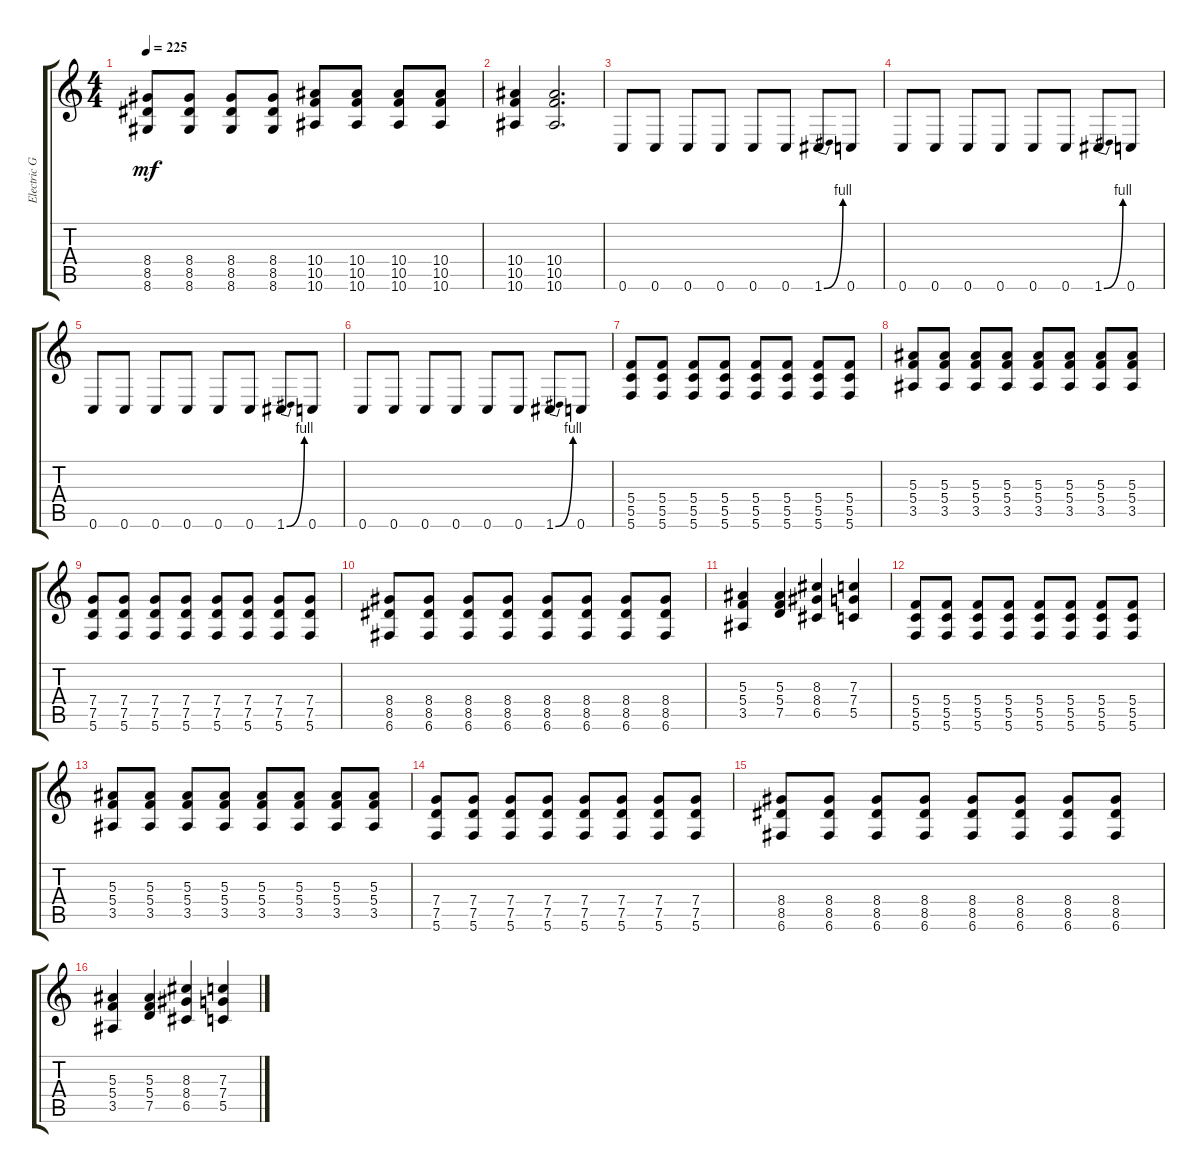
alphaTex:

\track ("Electric Guitar" "Electric G") {instrument distortionguitar}
\staff {score tabs}
\tuning (D4 A3 F3 C3 G2 C2) {hide}
\ts (4 4)
\tempo 225
\clef g2
\ks c
(8.4 8.5 8.6).8{dy mf} (8.4 8.5 8.6).8 (8.4 8.5 8.6).8 (8.4 8.5 8.6).8 (10.4 10.5 10.6).8 (10.4 10.5 10.6).8 (10.4 10.5 10.6).8 (10.4 10.5 10.6).8 |
(10.4 10.5 10.6).4 (10.4 10.5 10.6).2{d} |
0.6.8 0.6.8 0.6.8 0.6.8 0.6.8 0.6.8 1.6{be (bend 0 0 60 4)}.8 0.6.8 |
0.6.8 0.6.8 0.6.8 0.6.8 0.6.8 0.6.8 1.6{be (bend 0 0 60 4)}.8 0.6.8 |
0.6.8 0.6.8 0.6.8 0.6.8 0.6.8 0.6.8 1.6{be (bend 0 0 60 4)}.8 0.6.8 |
0.6.8 0.6.8 0.6.8 0.6.8 0.6.8 0.6.8 1.6{be (bend 0 0 60 4)}.8 0.6.8 |
(5.4 5.5 5.6).8 (5.4 5.5 5.6).8 (5.4 5.5 5.6).8 (5.4 5.5 5.6).8 (5.4 5.5 5.6).8 (5.4 5.5 5.6).8 (5.4 5.5 5.6).8 (5.4 5.5 5.6).8 |
(5.3 5.4 3.5).8 (5.3 5.4 3.5).8 (5.3 5.4 3.5).8 (5.3 5.4 3.5).8 (5.3 5.4 3.5).8 (5.3 5.4 3.5).8 (5.3 5.4 3.5).8 (5.3 5.4 3.5).8 |
(7.4 7.5 5.6).8 (7.4 7.5 5.6).8 (7.4 7.5 5.6).8 (7.4 7.5 5.6).8 (7.4 7.5 5.6).8 (7.4 7.5 5.6).8 (7.4 7.5 5.6).8 (7.4 7.5 5.6).8 |
(8.4 8.5 6.6).8 (8.4 8.5 6.6).8 (8.4 8.5 6.6).8 (8.4 8.5 6.6).8 (8.4 8.5 6.6).8 (8.4 8.5 6.6).8 (8.4 8.5 6.6).8 (8.4 8.5 6.6).8 |
(5.3 5.4 3.5).4 (5.3 5.4 7.5).4 (8.3 8.4 6.5).4 (7.3 7.4 5.5).4 |
(5.4 5.5 5.6).8 (5.4 5.5 5.6).8 (5.4 5.5 5.6).8 (5.4 5.5 5.6).8 (5.4 5.5 5.6).8 (5.4 5.5 5.6).8 (5.4 5.5 5.6).8 (5.4 5.5 5.6).8 |
(5.3 5.4 3.5).8 (5.3 5.4 3.5).8 (5.3 5.4 3.5).8 (5.3 5.4 3.5).8 (5.3 5.4 3.5).8 (5.3 5.4 3.5).8 (5.3 5.4 3.5).8 (5.3 5.4 3.5).8 |
(7.4 7.5 5.6).8 (7.4 7.5 5.6).8 (7.4 7.5 5.6).8 (7.4 7.5 5.6).8 (7.4 7.5 5.6).8 (7.4 7.5 5.6).8 (7.4 7.5 5.6).8 (7.4 7.5 5.6).8 |
(8.4 8.5 6.6).8 (8.4 8.5 6.6).8 (8.4 8.5 6.6).8 (8.4 8.5 6.6).8 (8.4 8.5 6.6).8 (8.4 8.5 6.6).8 (8.4 8.5 6.6).8 (8.4 8.5 6.6).8 |
(5.3 5.4 3.5).4 (5.3 5.4 7.5).4 (8.3 8.4 6.5).4 (7.3 7.4 5.5).4
